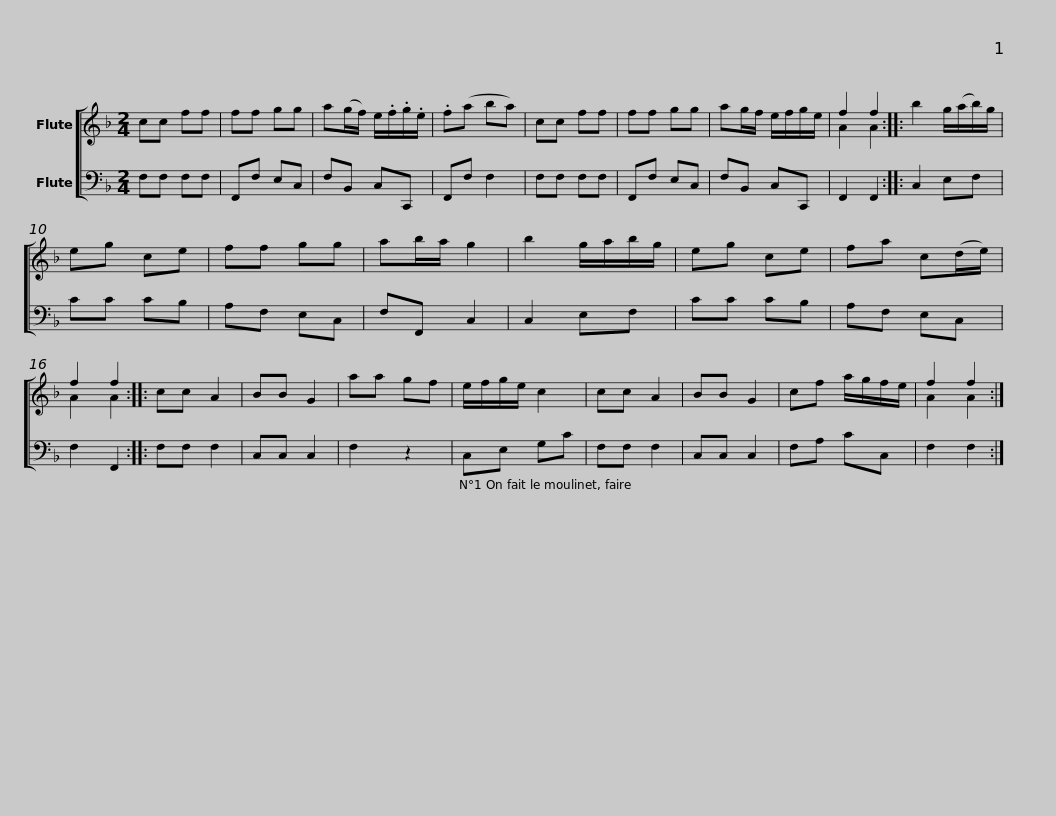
X:1
%%score [ ( 1 2 ) 3 ]
L:1/8
M:2/4
I:linebreak $
K:F
V:1 treble
V:2 treble
V:3 bass
V:1
 cc ff | ff gg | a(g/f/) e/.f/.g/.e/ | .f(a ba) | cc ff | %5
 ff gg |$ ag/f/ e/f/g/e/ | f2 f2 :: b2 g/(a/b/)g/ | eg ce | %10
 ff gg | ab/a/ g2 |$ b2 g/a/b/g/ | eg ce | fa c(d/e/) | %15
 f2 f2 :: cc A2 | BB G2 | aa gf |$ e/f/g/e/ c2 | %20
 cc A2 | BB G2 | cf a/g/f/e/ | f2 f2 :| %24
V:2
 x4 | x4 | x4 | x4 | x4 | %5
 x4 |$ x4 | A2 A2 :: x4 | x4 | %10
 x4 | x4 |$ x4 | x4 | x4 | %15
 A2 A2 :: x4 | x4 | x4 |$ x4 | %20
 x4 | x4 | x4 | A2 A2 :| %24
V:3
 F,F, F,F, | F,,F, E,C, | F,B,, C,C,, | F,,F, F,2 | F,F, F,F, | %5
 F,,F, E,C, |$ F,B,, C,C,, | F,,2 F,,2 :: C,2 E,F, | CC CB, | %10
 A,F, E,C, | F,F,, C,2 |$ C,2 E,F, | CC CB, | A,F, E,C, | %15
 F,2 F,,2 :: F,F, F,2 | C,C, C,2 | F,2 z2 |$ C,E, G,C | %20
 F,F, F,2 | C,C, C,2 | F,A, CC, | F,2 F,2 :| %24
